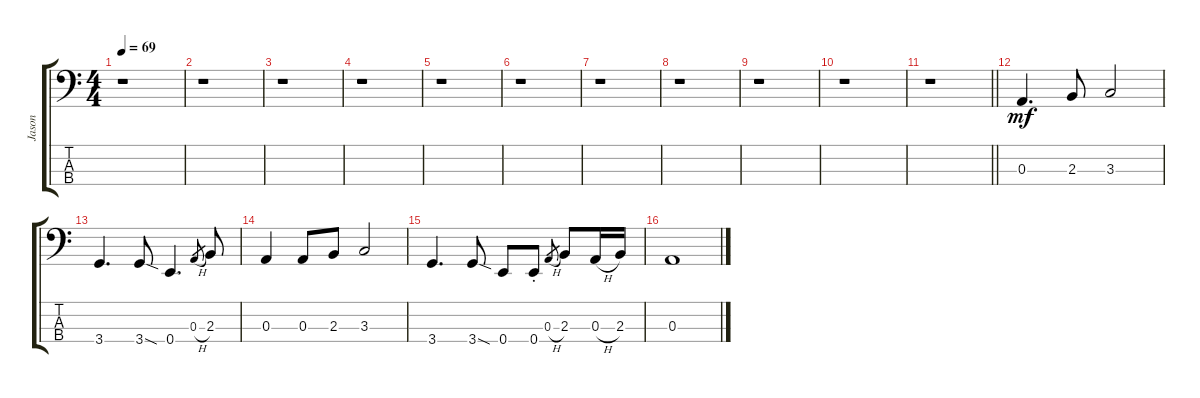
\track ("Jason" "Jason") {instrument electricbassfinger}
\staff {score tabs}
\tuning (G2 D2 A1 E1) {hide}
\ts (4 4)
\tempo 69
\clef f4
\ks c
r.1{dy mf instrument electricbassfinger} |
r.1 |
r.1 |
r.1 |
r.1 |
r.1 |
r.1 |
r.1 |
r.1 |
r.1 |
\barLineRight lightlight
r.1 |
0.3.4{d} 2.3.8 3.3.2 |
3.4.4{d} 3.4{sod}.8 0.4.4{d} 0.3{h}.8{gr} 2.3.8 |
0.3.4 0.3.8 2.3.8 3.3.2 |
3.4.4{d} 3.4{sod}.8 0.4.8 0.4{st}.8 0.3{h}.8{gr} 2.3.8 0.3{h}.16 2.3.16 |
0.3.1
